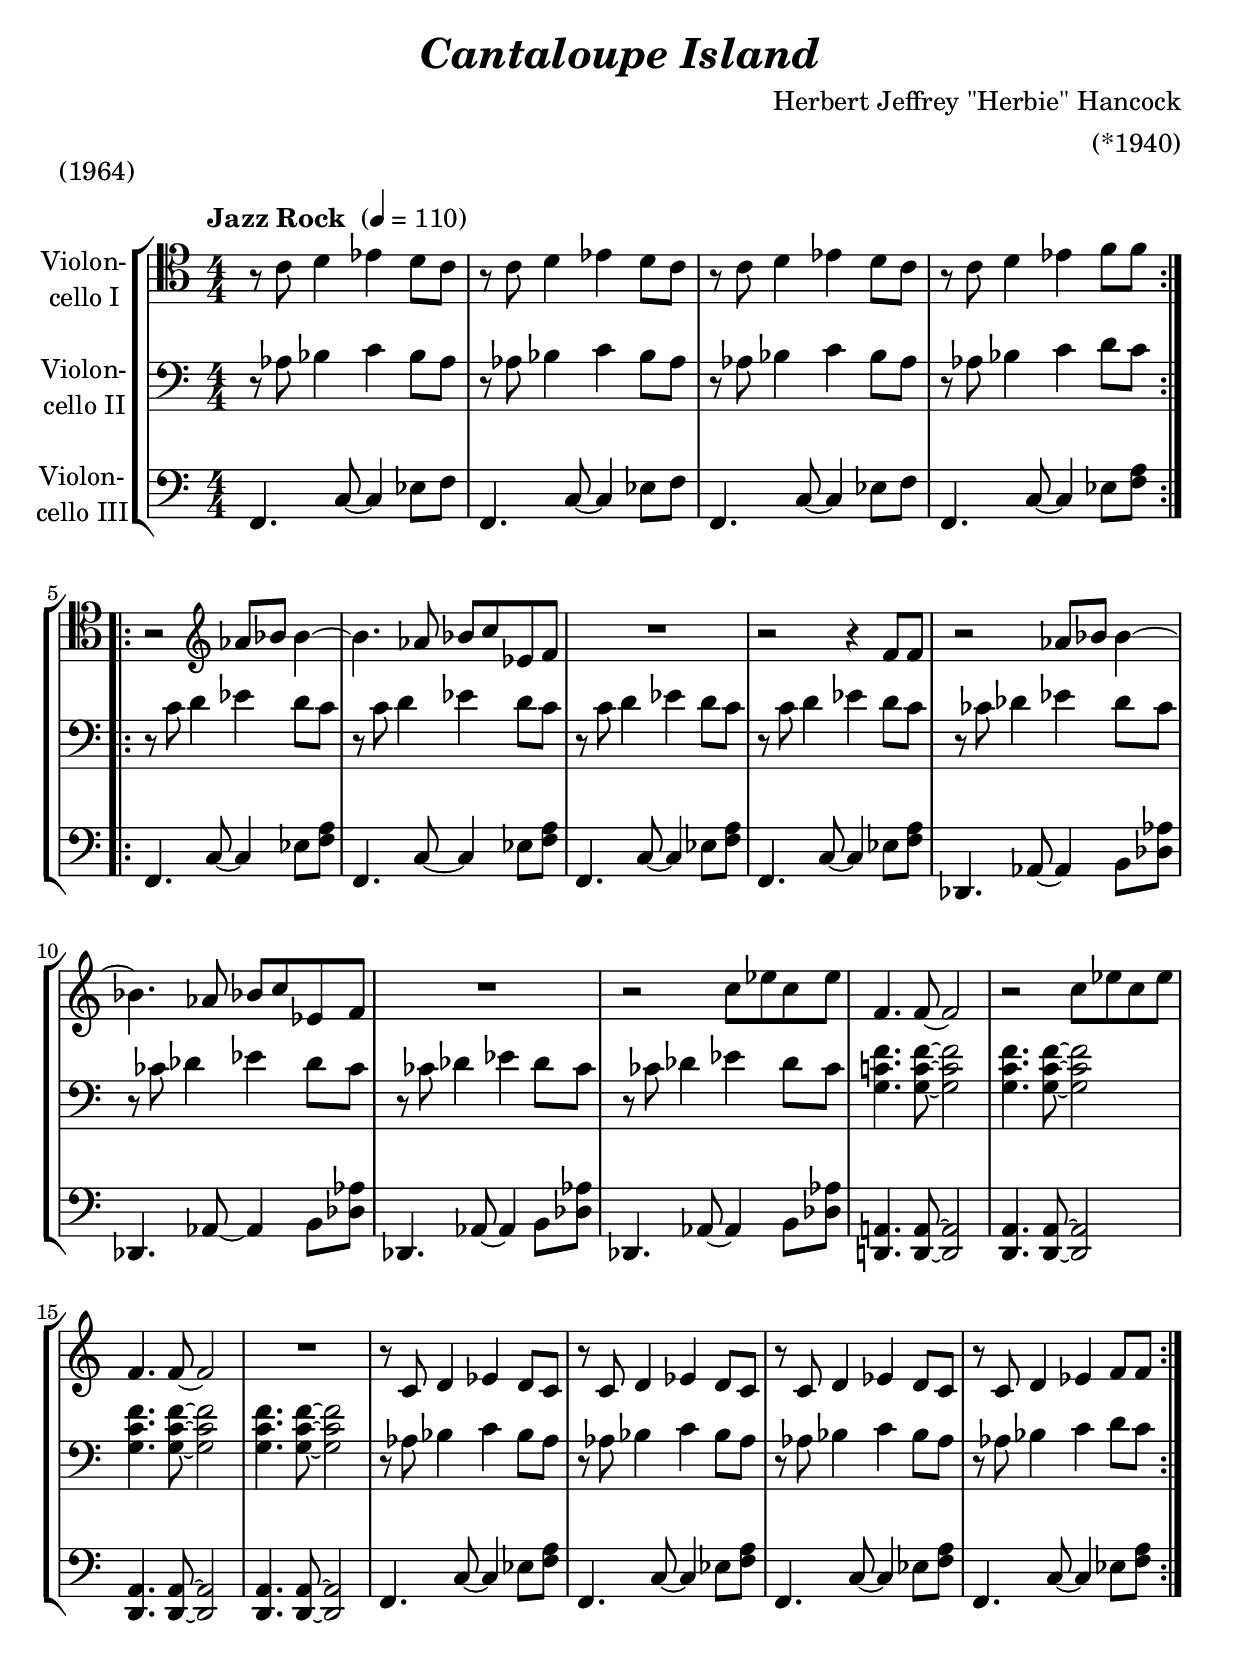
\version "2.18.2"
\include "deutsch.ly"
  
#(set-global-staff-size 23)

\header {
  title     = \markup \bold \italic "Cantaloupe Island"
  composer  = "Herbert Jeffrey \"Herbie\" Hancock"
  arranger  = "(*1940)"
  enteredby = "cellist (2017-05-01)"
  piece     = "(1964)"
}

voiceconsts = {
  \key c \major
  \time 4/4
  \clef "bass"
  \numericTimeSignature
  \compressFullBarRests
  \tempo "Jazz Rock " 4=110
}

mifl = "flute"
mist = "string ensemble 1"
%minstr = "accordion"
miba = "bassoon"
%milo = "drawbar organ"
milo = "harpsichord"

va = \relative c' {
  \voiceconsts
  \clef "tenor"

  \repeat volta 2 {
    r8 c d4 es d8 c
    r c d4 es d8 c
    r c d4 es d8 c
    r c d4 es f8 f
  }

  \repeat volta 2 {
    r2 \clef "treble" as8 b b4~
    b4. as8 b c es, f
    R1
    r2 r4 f8 f

    r2 as8 b b4~
    b4. as8 b c es, f
    R1
    r2 c'8 es c es

    f,4. f8~ f2
    r c'8 es c es
    f,4. f8~ f2
    R1

    r8 c d4 es d8 c
    r c d4 es d8 c
    r c d4 es d8 c
    r c d4 es f8 f
  }
}

vb = \relative c' {
  \voiceconsts

  \repeat volta 2 {
    r8 as b4 c b8 as
    r as b4 c b8 as
    r as b4 c b8 as
    r as b4 c d8 c
  }

  \repeat volta 2 {
    r c d4 es d8 c
    r c d4 es d8 c
    r c d4 es d8 c
    r c d4 es d8 c

    r ces des4 es des8 ces
    r ces des4 es des8 ces
    r ces des4 es des8 ces
    r ces des4 es des8 ces

    <g c! f>4. <g c f>8~ <g c f>2
    <g c f>4. <g c f>8~ <g c f>2
    <g c f>4. <g c f>8~ <g c f>2
    <g c f>4. <g c f>8~ <g c f>2

    r8 as b4 c b8 as
    r as b4 c b8 as
    r as b4 c b8 as
    r as b4 c d8 c
  }
}

vc = \relative c, {
  \voiceconsts

  \repeat volta 2 {
    f4. c'8~ c4 es8 f
    f,4. c'8~ c4 es8 f
    f,4. c'8~ c4 es8 f
    f,4. c'8~ c4 es8 <f a>   
  }

  \repeat volta 2 {
    f,4. c'8~ c4 es8 <f a>
    f,4. c'8~ c4 es8 <f a>
    f,4. c'8~ c4 es8 <f a>
    f,4. c'8~ c4 es8 <f a>

    des,4. as'8~ as4 h8 <des as'>
    des,4. as'8~ as4 h8 <des as'>
    des,4. as'8~ as4 h8 <des as'>
    des,4. as'8~ as4 h8 <des as'>

    <d,! a'!>4. <d a'>8~ <d a'>2
    <d a'>4. <d a'>8~ <d a'>2
    <d a'>4. <d a'>8~ <d a'>2
    <d a'>4. <d a'>8~ <d a'>2

    f4. c'8~ c4 es8 <f a>
    f,4. c'8~ c4 es8 <f a>
    f,4. c'8~ c4 es8 <f a>
    f,4. c'8~ c4 es8 <f a>
  }
}


music = \new StaffGroup <<
      \new Staff {
	\set Staff.midiInstrument = \mist
	\set Staff.instrumentName = \markup \center-column { "Violon-" "cello I" }
	\transpose c c { \va }
      }

      \new Staff {
	\set Staff.midiInstrument = \mist
	\set Staff.instrumentName = \markup \center-column { "Violon-" "cello II" }
	\transpose c c { \vb }
      }

      \new Staff {
	\set Staff.midiInstrument = \miba
	\set Staff.instrumentName = \markup \center-column { "Violon-" "cello III" }
	\transpose c c { \vc }
      }
>>

\book {
  \score {
    \music
    \layout {}
  }

  \score {
    \unfoldRepeats \music

    \midi {
      \context {
        \Score
      }
    }
  }
}
